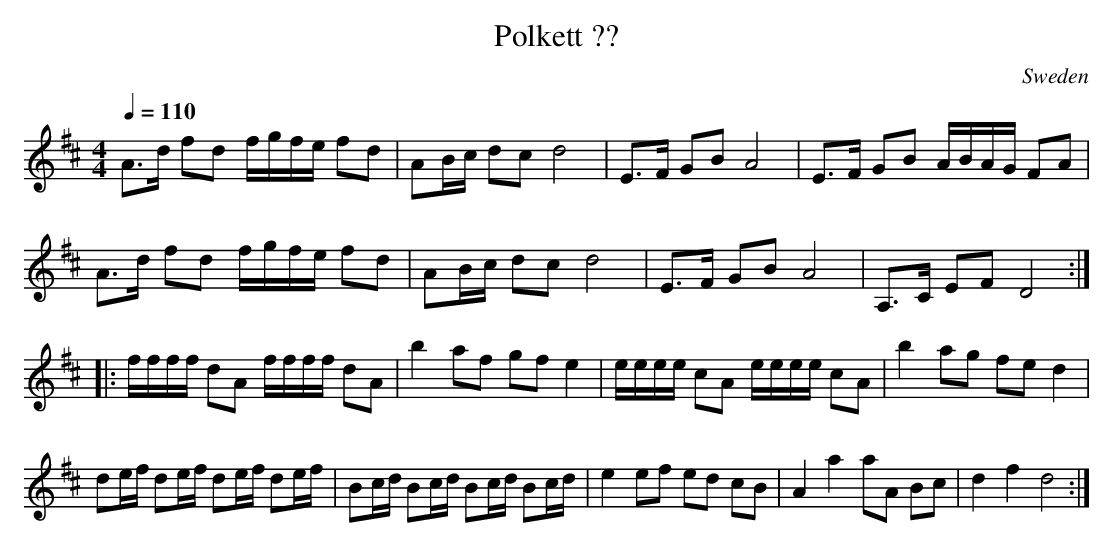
X:1
T:Polkett ??
L:1/8
M:4/4
O:Sweden
Q:1/4=110
K:D
A>d fd f/g/f/e/ fd | AB/c/ dc d4 | E>F GB A4 | E>F GB A/B/A/G/ FA |
A>d fd f/g/f/e/ fd | AB/c/ dc d4 | E>F GB A4 | A,>C EF D4 ::
f/f/f/f/ dA f/f/f/f/ dA | b2 af gf e2 | \
e/e/e/e/ cA e/e/e/e/ cA | b2 ag fe d2 |
de/f/ de/f/ de/f/ de/f/ | Bc/d/ Bc/d/ Bc/d/ Bc/d/ |\
e2 ef ed cB | A2 a2 aA Bc | d2 f2 d4 :|
